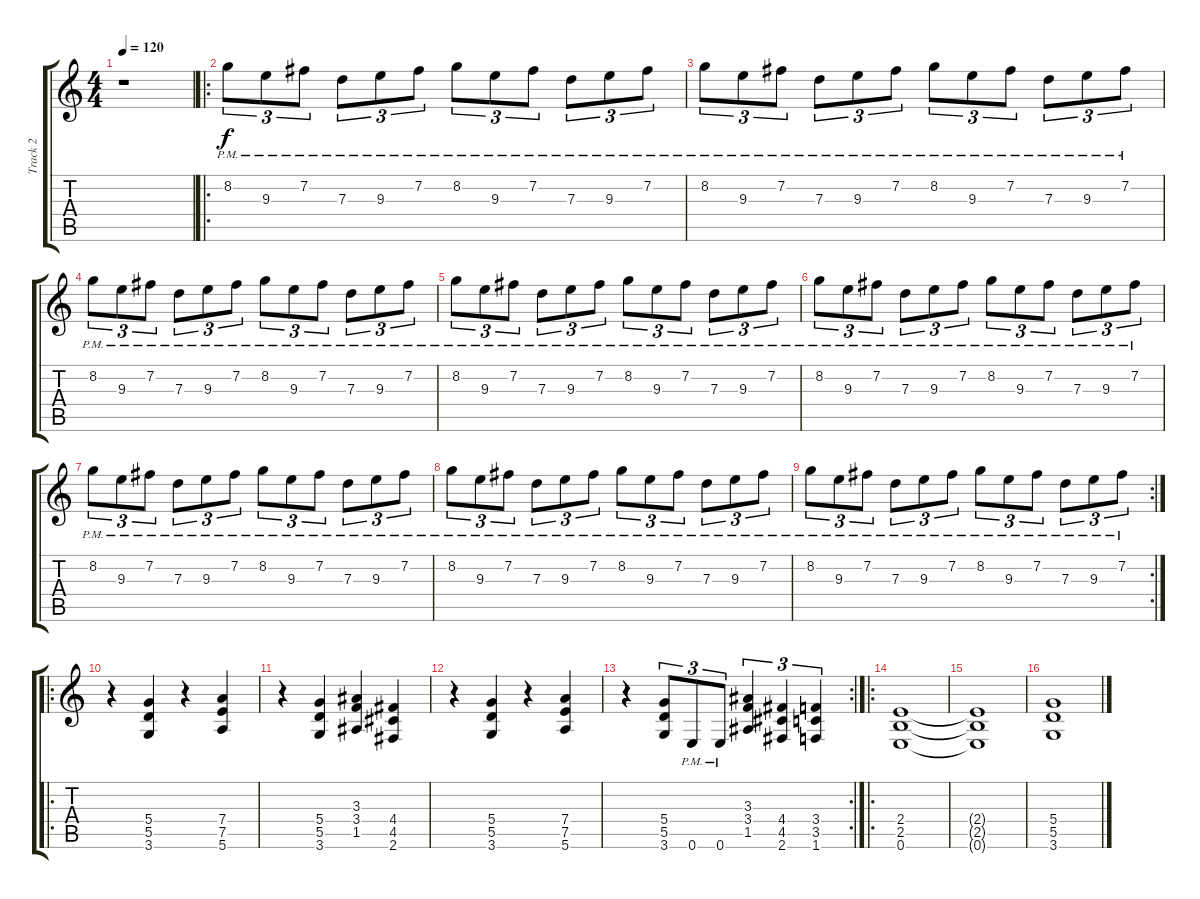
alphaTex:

\track ("Track 2" "Track 2") {instrument overdrivenguitar}
\staff {score tabs}
\tuning (E4 B3 G3 D3 A2 E2) {hide}
\ts (4 4)
\tempo 120
\clef g2
\ks c
r.1{dy f} |
\ro
8.2{pm}.8{tu (3 2)} 9.3{pm}.8{tu (3 2)} 7.2{pm}.8{tu (3 2)} 7.3{pm}.8{tu (3 2)} 9.3{pm}.8{tu (3 2)} 7.2{pm}.8{tu (3 2)} 8.2{pm}.8{tu (3 2)} 9.3{pm}.8{tu (3 2)} 7.2{pm}.8{tu (3 2)} 7.3{pm}.8{tu (3 2)} 9.3{pm}.8{tu (3 2)} 7.2{pm}.8{tu (3 2)} |
8.2{pm}.8{tu (3 2)} 9.3{pm}.8{tu (3 2)} 7.2{pm}.8{tu (3 2)} 7.3{pm}.8{tu (3 2)} 9.3{pm}.8{tu (3 2)} 7.2{pm}.8{tu (3 2)} 8.2{pm}.8{tu (3 2)} 9.3{pm}.8{tu (3 2)} 7.2{pm}.8{tu (3 2)} 7.3{pm}.8{tu (3 2)} 9.3{pm}.8{tu (3 2)} 7.2{pm}.8{tu (3 2)} |
8.2{pm}.8{tu (3 2)} 9.3{pm}.8{tu (3 2)} 7.2{pm}.8{tu (3 2)} 7.3{pm}.8{tu (3 2)} 9.3{pm}.8{tu (3 2)} 7.2{pm}.8{tu (3 2)} 8.2{pm}.8{tu (3 2)} 9.3{pm}.8{tu (3 2)} 7.2{pm}.8{tu (3 2)} 7.3{pm}.8{tu (3 2)} 9.3{pm}.8{tu (3 2)} 7.2{pm}.8{tu (3 2)} |
8.2{pm}.8{tu (3 2)} 9.3{pm}.8{tu (3 2)} 7.2{pm}.8{tu (3 2)} 7.3{pm}.8{tu (3 2)} 9.3{pm}.8{tu (3 2)} 7.2{pm}.8{tu (3 2)} 8.2{pm}.8{tu (3 2)} 9.3{pm}.8{tu (3 2)} 7.2{pm}.8{tu (3 2)} 7.3{pm}.8{tu (3 2)} 9.3{pm}.8{tu (3 2)} 7.2{pm}.8{tu (3 2)} |
8.2{pm}.8{tu (3 2)} 9.3{pm}.8{tu (3 2)} 7.2{pm}.8{tu (3 2)} 7.3{pm}.8{tu (3 2)} 9.3{pm}.8{tu (3 2)} 7.2{pm}.8{tu (3 2)} 8.2{pm}.8{tu (3 2)} 9.3{pm}.8{tu (3 2)} 7.2{pm}.8{tu (3 2)} 7.3{pm}.8{tu (3 2)} 9.3{pm}.8{tu (3 2)} 7.2{pm}.8{tu (3 2)} |
8.2{pm}.8{tu (3 2)} 9.3{pm}.8{tu (3 2)} 7.2{pm}.8{tu (3 2)} 7.3{pm}.8{tu (3 2)} 9.3{pm}.8{tu (3 2)} 7.2{pm}.8{tu (3 2)} 8.2{pm}.8{tu (3 2)} 9.3{pm}.8{tu (3 2)} 7.2{pm}.8{tu (3 2)} 7.3{pm}.8{tu (3 2)} 9.3{pm}.8{tu (3 2)} 7.2{pm}.8{tu (3 2)} |
8.2{pm}.8{tu (3 2)} 9.3{pm}.8{tu (3 2)} 7.2{pm}.8{tu (3 2)} 7.3{pm}.8{tu (3 2)} 9.3{pm}.8{tu (3 2)} 7.2{pm}.8{tu (3 2)} 8.2{pm}.8{tu (3 2)} 9.3{pm}.8{tu (3 2)} 7.2{pm}.8{tu (3 2)} 7.3{pm}.8{tu (3 2)} 9.3{pm}.8{tu (3 2)} 7.2{pm}.8{tu (3 2)} |
\rc 2
8.2{pm}.8{tu (3 2)} 9.3{pm}.8{tu (3 2)} 7.2{pm}.8{tu (3 2)} 7.3{pm}.8{tu (3 2)} 9.3{pm}.8{tu (3 2)} 7.2{pm}.8{tu (3 2)} 8.2{pm}.8{tu (3 2)} 9.3{pm}.8{tu (3 2)} 7.2{pm}.8{tu (3 2)} 7.3{pm}.8{tu (3 2)} 9.3{pm}.8{tu (3 2)} 7.2{pm}.8{tu (3 2)} |
\ro
r.4 (5.4 5.5 3.6).4 r.4 (7.4 7.5 5.6).4 |
r.4 (5.4 5.5 3.6).4 (3.3 3.4 1.5).4 (4.4 4.5 2.6).4 |
r.4 (5.4 5.5 3.6).4 r.4 (7.4 7.5 5.6).4 |
\rc 2
r.4 (5.4 5.5 3.6).8{tu (3 2)} 0.6{pm}.8{tu (3 2)} 0.6{pm}.8{tu (3 2)} (3.3 3.4 1.5).4{tu (3 2)} (4.4 4.5 2.6).4{tu (3 2)} (3.4 3.5 1.6).4{tu (3 2)} |
\ro
(2.4 2.5 0.6).1 |
(2.4{t} 2.5{t} 0.6{t}).1 |
(5.4 5.5 3.6).1
